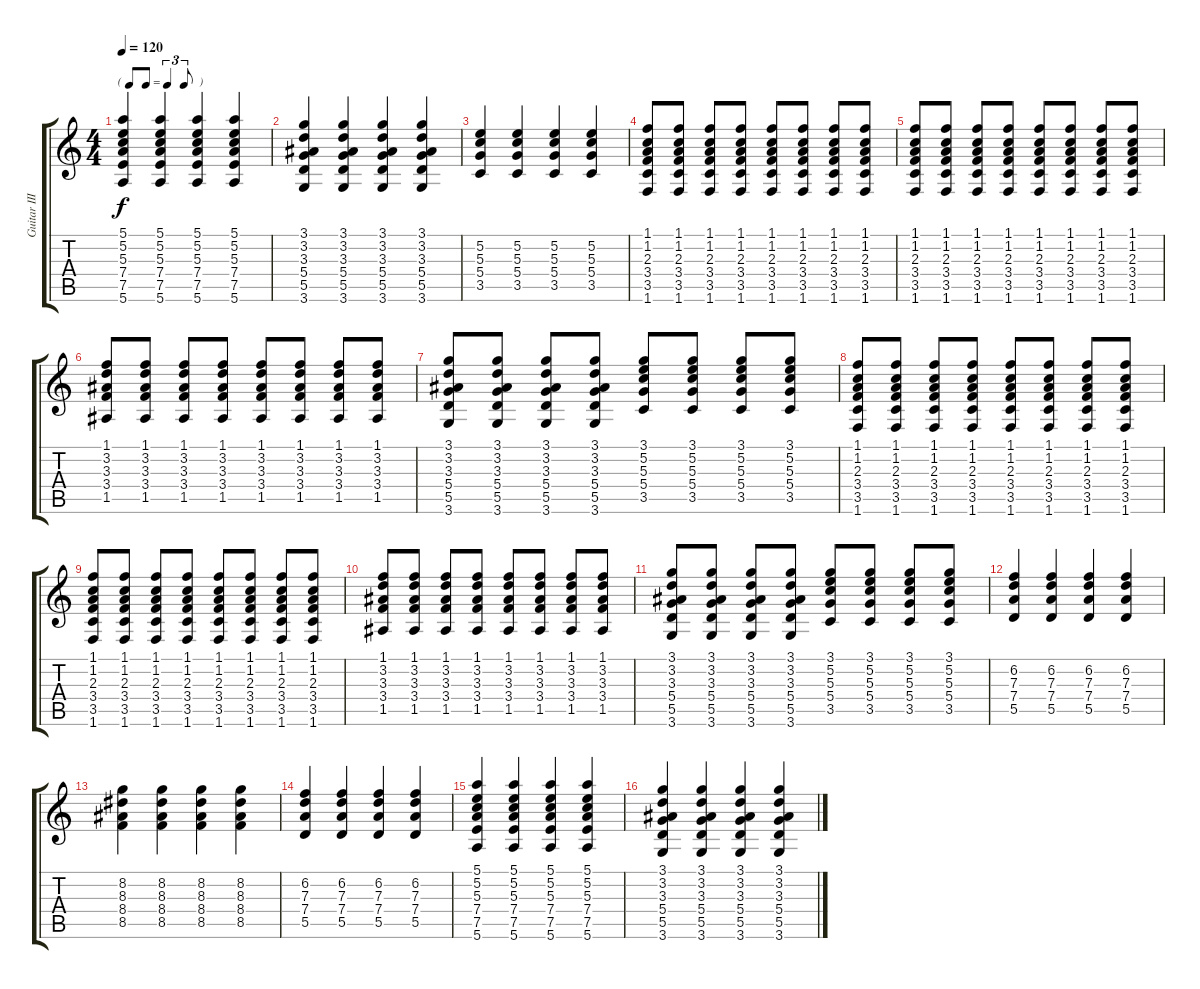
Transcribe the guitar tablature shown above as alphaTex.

\track ("Guitar III" "Guitar III") {instrument acousticguitarsteel}
\staff {score tabs}
\tuning (E4 B3 G3 D3 A2 E2) {hide}
\ts (4 4)
\tf triplet8th
\tempo 120
\clef g2
\ks c
(5.1 5.2 5.3 7.4 7.5 5.6).4{dy f} (5.1 5.2 5.3 7.4 7.5 5.6).4 (5.1 5.2 5.3 7.4 7.5 5.6).4 (5.1 5.2 5.3 7.4 7.5 5.6).4 |
(3.1 3.2 3.3 5.4 5.5 3.6).4 (3.1 3.2 3.3 5.4 5.5 3.6).4 (3.1 3.2 3.3 5.4 5.5 3.6).4 (3.1 3.2 3.3 5.4 5.5 3.6).4 |
(5.2 5.3 5.4 3.5).4 (5.2 5.3 5.4 3.5).4 (5.2 5.3 5.4 3.5).4 (5.2 5.3 5.4 3.5).4 |
(1.1 1.2 2.3 3.4 3.5 1.6).8 (1.1 1.2 2.3 3.4 3.5 1.6).8 (1.1 1.2 2.3 3.4 3.5 1.6).8 (1.1 1.2 2.3 3.4 3.5 1.6).8 (1.1 1.2 2.3 3.4 3.5 1.6).8 (1.1 1.2 2.3 3.4 3.5 1.6).8 (1.1 1.2 2.3 3.4 3.5 1.6).8 (1.1 1.2 2.3 3.4 3.5 1.6).8 |
(1.1 1.2 2.3 3.4 3.5 1.6).8 (1.1 1.2 2.3 3.4 3.5 1.6).8 (1.1 1.2 2.3 3.4 3.5 1.6).8 (1.1 1.2 2.3 3.4 3.5 1.6).8 (1.1 1.2 2.3 3.4 3.5 1.6).8 (1.1 1.2 2.3 3.4 3.5 1.6).8 (1.1 1.2 2.3 3.4 3.5 1.6).8 (1.1 1.2 2.3 3.4 3.5 1.6).8 |
(1.1 3.2 3.3 3.4 1.5).8 (1.1 3.2 3.3 3.4 1.5).8 (1.1 3.2 3.3 3.4 1.5).8 (1.1 3.2 3.3 3.4 1.5).8 (1.1 3.2 3.3 3.4 1.5).8 (1.1 3.2 3.3 3.4 1.5).8 (1.1 3.2 3.3 3.4 1.5).8 (1.1 3.2 3.3 3.4 1.5).8 |
(3.1 3.2 3.3 5.4 5.5 3.6).8 (3.1 3.2 3.3 5.4 5.5 3.6).8 (3.1 3.2 3.3 5.4 5.5 3.6).8 (3.1 3.2 3.3 5.4 5.5 3.6).8 (3.1 5.2 5.3 5.4 3.5).8 (3.1 5.2 5.3 5.4 3.5).8 (3.1 5.2 5.3 5.4 3.5).8 (3.1 5.2 5.3 5.4 3.5).8 |
(1.1 1.2 2.3 3.4 3.5 1.6).8 (1.1 1.2 2.3 3.4 3.5 1.6).8 (1.1 1.2 2.3 3.4 3.5 1.6).8 (1.1 1.2 2.3 3.4 3.5 1.6).8 (1.1 1.2 2.3 3.4 3.5 1.6).8 (1.1 1.2 2.3 3.4 3.5 1.6).8 (1.1 1.2 2.3 3.4 3.5 1.6).8 (1.1 1.2 2.3 3.4 3.5 1.6).8 |
(1.1 1.2 2.3 3.4 3.5 1.6).8 (1.1 1.2 2.3 3.4 3.5 1.6).8 (1.1 1.2 2.3 3.4 3.5 1.6).8 (1.1 1.2 2.3 3.4 3.5 1.6).8 (1.1 1.2 2.3 3.4 3.5 1.6).8 (1.1 1.2 2.3 3.4 3.5 1.6).8 (1.1 1.2 2.3 3.4 3.5 1.6).8 (1.1 1.2 2.3 3.4 3.5 1.6).8 |
(1.1 3.2 3.3 3.4 1.5).8 (1.1 3.2 3.3 3.4 1.5).8 (1.1 3.2 3.3 3.4 1.5).8 (1.1 3.2 3.3 3.4 1.5).8 (1.1 3.2 3.3 3.4 1.5).8 (1.1 3.2 3.3 3.4 1.5).8 (1.1 3.2 3.3 3.4 1.5).8 (1.1 3.2 3.3 3.4 1.5).8 |
(3.1 3.2 3.3 5.4 5.5 3.6).8 (3.1 3.2 3.3 5.4 5.5 3.6).8 (3.1 3.2 3.3 5.4 5.5 3.6).8 (3.1 3.2 3.3 5.4 5.5 3.6).8 (3.1 5.2 5.3 5.4 3.5).8 (3.1 5.2 5.3 5.4 3.5).8 (3.1 5.2 5.3 5.4 3.5).8 (3.1 5.2 5.3 5.4 3.5).8 |
(6.2 7.3 7.4 5.5).4 (6.2 7.3 7.4 5.5).4 (6.2 7.3 7.4 5.5).4 (6.2 7.3 7.4 5.5).4 |
(8.2 8.3 8.4 8.5).4 (8.2 8.3 8.4 8.5).4 (8.2 8.3 8.4 8.5).4 (8.2 8.3 8.4 8.5).4 |
(6.2 7.3 7.4 5.5).4 (6.2 7.3 7.4 5.5).4 (6.2 7.3 7.4 5.5).4 (6.2 7.3 7.4 5.5).4 |
(5.1 5.2 5.3 7.4 7.5 5.6).4 (5.1 5.2 5.3 7.4 7.5 5.6).4 (5.1 5.2 5.3 7.4 7.5 5.6).4 (5.1 5.2 5.3 7.4 7.5 5.6).4 |
(3.1 3.2 3.3 5.4 5.5 3.6).4 (3.1 3.2 3.3 5.4 5.5 3.6).4 (3.1 3.2 3.3 5.4 5.5 3.6).4 (3.1 3.2 3.3 5.4 5.5 3.6).4
